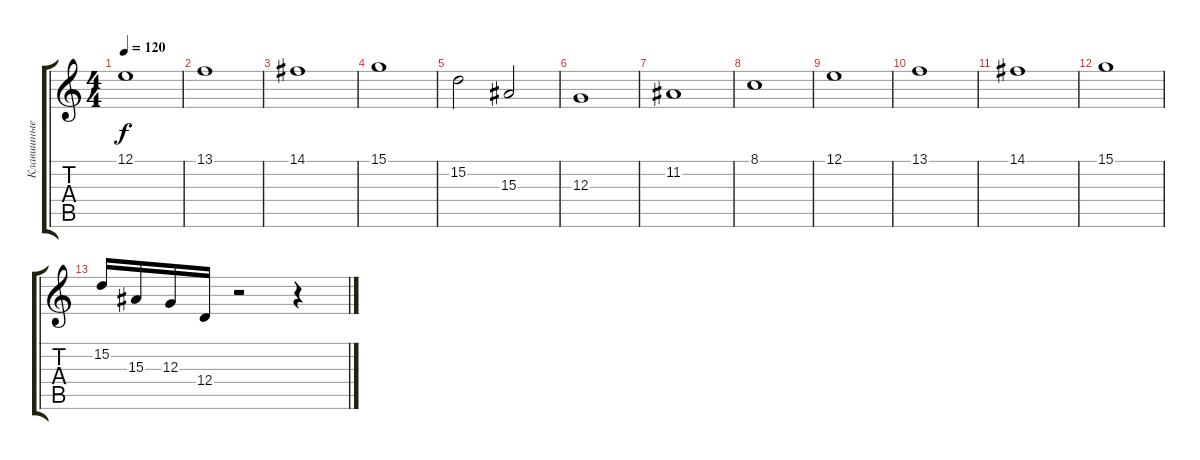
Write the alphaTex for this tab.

\track ("Клавишные 2" "Клавишные ") {instrument synthstrings1}
\staff {score tabs}
\tuning (E4 B3 G3 D3 A2 E2) {hide}
\ts (4 4)
\tempo 120
\clef g2
\ks c
12.1.1{dy f} |
13.1.1 |
14.1.1 |
15.1.1 |
15.2.2 15.3.2 |
12.3.1 |
11.2.1 |
8.1.1 |
12.1.1 |
13.1.1{volume 16} |
14.1.1{volume 12} |
15.1.1{volume 8} |
15.2.16{volume 4} 15.3.16{volume 4} 12.3.16{volume 4} 12.4.16{volume 3} r.2 r.4
